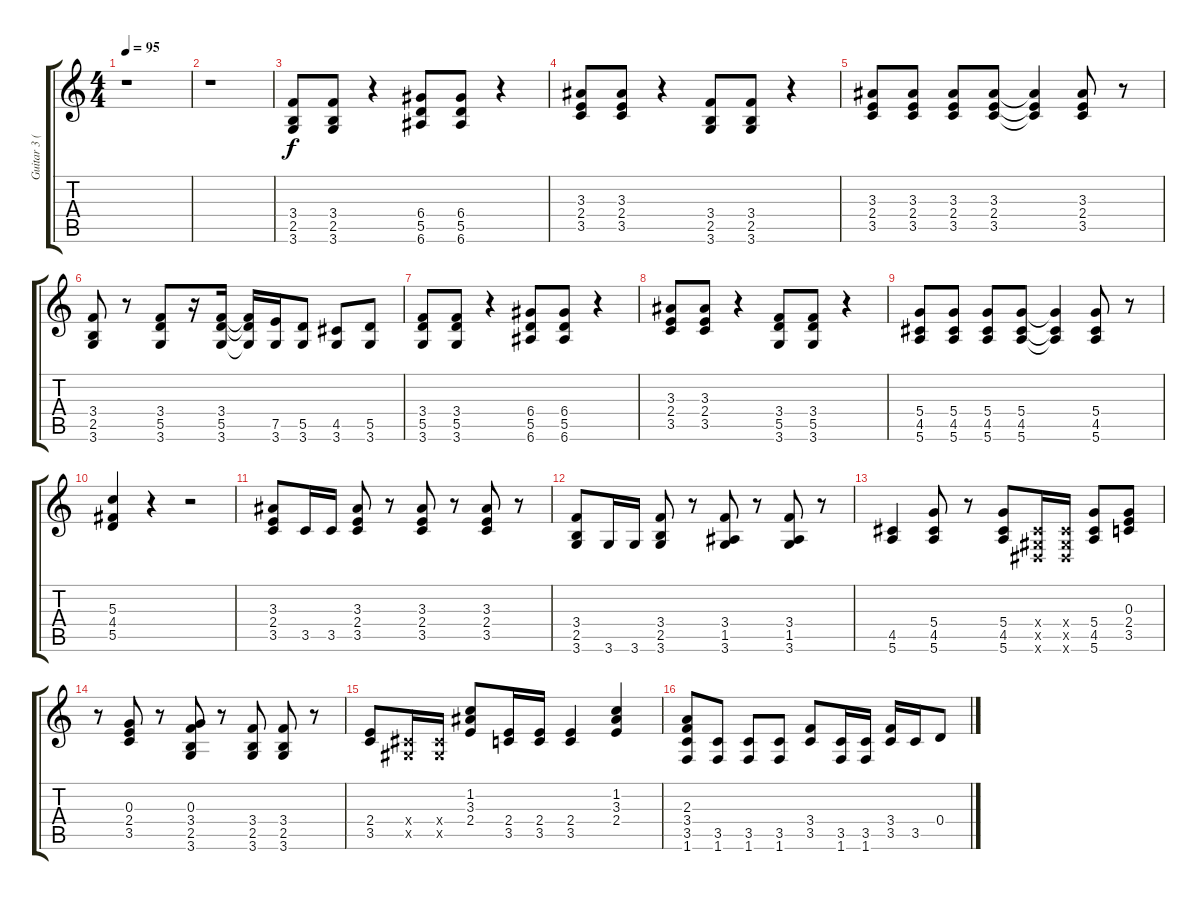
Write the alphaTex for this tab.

\track ("Guitar 3 (w/ slight dist)" "Guitar 3 (") {instrument overdrivenguitar}
\staff {score tabs}
\tuning (E4 B3 G3 D3 A2 E2) {hide}
\ts (4 4)
\tempo 95
\clef g2
\ks c
r.1{dy f} |
r.1 |
(3.4 2.5 3.6).8 (3.4 2.5 3.6).8 r.4 (6.4 5.5 6.6).8 (6.4 5.5 6.6).8 r.4 |
(3.3 2.4 3.5).8 (3.3 2.4 3.5).8 r.4 (3.4 2.5 3.6).8 (3.4 2.5 3.6).8 r.4 |
(3.3 2.4 3.5).8 (3.3 2.4 3.5).8 (3.3 2.4 3.5).8 (3.3 2.4 3.5).8 (3.3{t} 2.4{t} 3.5{t}).4 (3.3 2.4 3.5).8 r.8 |
(3.4 2.5 3.6).8 r.8 (3.4 5.5 3.6).8 r.16 (3.4 5.5 3.6).16 (3.4{t} 5.5{t} 3.6{t}).16 (7.5 3.6).16 (5.5 3.6).8 (4.5 3.6).8 (5.5 3.6).8 |
(3.4 5.5 3.6).8 (3.4 5.5 3.6).8 r.4 (6.4 5.5 6.6).8 (6.4 5.5 6.6).8 r.4 |
(3.3 2.4 3.5).8 (3.3 2.4 3.5).8 r.4 (3.4 5.5 3.6).8 (3.4 5.5 3.6).8 r.4 |
(5.4 4.5 5.6).8 (5.4 4.5 5.6).8 (5.4 4.5 5.6).8 (5.4 4.5 5.6).8 (5.4{t} 4.5{t} 5.6{t}).4 (5.4 4.5 5.6).8 r.8 |
(5.3 4.4 5.5).4 r.4 r.2 |
(3.3 2.4 3.5).8 3.5.16 3.5.16 (3.3 2.4 3.5).8 r.8 (3.3 2.4 3.5).8 r.8 (3.3 2.4 3.5).8 r.8 |
(3.4 2.5 3.6).8 3.6.16 3.6.16 (3.4 2.5 3.6).8 r.8 (3.4 1.5 3.6).8 r.8 (3.4 1.5 3.6).8 r.8 |
(4.5 5.6).4 (5.4 4.5 5.6).8 r.8 (5.4 4.5 5.6).8 (-1.4{x} -1.5{x} -1.6{x}).16 (-1.4{x} -1.5{x} -1.6{x}).16 (5.4 4.5 5.6).8 (0.3 2.4 3.5).8 |
r.8 (0.3 2.4 3.5).8 r.8 (0.3 3.4 2.5 3.6).8 r.8 (3.4 2.5 3.6).8 (3.4 2.5 3.6).8 r.8 |
(2.4 3.5).8 (-1.4{x} -1.5{x}).16 (-1.4{x} -1.5{x}).16 (1.2 3.3 2.4).8 (2.4 3.5).16 (2.4 3.5).16 (2.4 3.5).4 (1.2 3.3 2.4).4 |
(2.3 3.4 3.5 1.6).8 (3.5 1.6).8 (3.5 1.6).8 (3.5 1.6).8 (3.4 3.5).8 (3.5 1.6).16 (3.5 1.6).16 (3.4 3.5).16 3.5.16 0.4.8
